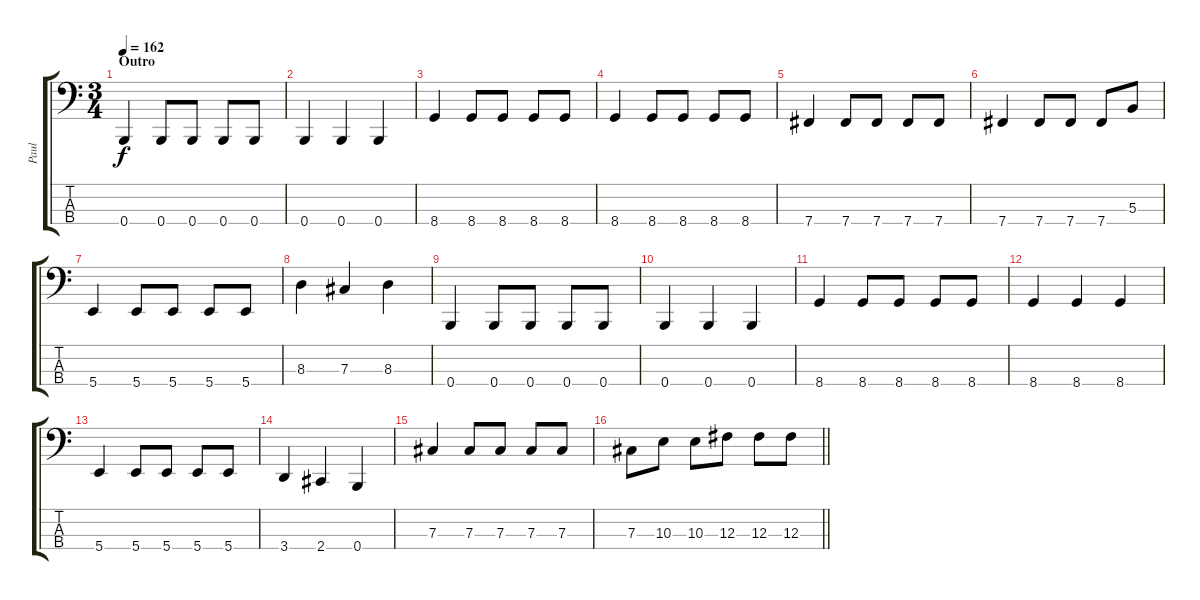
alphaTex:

\track ("Paul" "Paul") {instrument electricbasspick}
\staff {score tabs}
\tuning (E2 B1 Gb1 B0) {hide}
\ts (3 4)
\section ("" "Outro")
\tempo 162
\clef f4
\ks c
0.4.4{dy f} 0.4.8 0.4.8 0.4.8 0.4.8 |
0.4.4 0.4.4 0.4.4 |
8.4.4 8.4.8 8.4.8 8.4.8 8.4.8 |
8.4.4 8.4.8 8.4.8 8.4.8 8.4.8 |
7.4.4 7.4.8 7.4.8 7.4.8 7.4.8 |
7.4.4 7.4.8 7.4.8 7.4.8 5.3.8 |
5.4.4 5.4.8 5.4.8 5.4.8 5.4.8 |
8.3.4 7.3.4 8.3.4 |
0.4.4 0.4.8 0.4.8 0.4.8 0.4.8 |
0.4.4 0.4.4 0.4.4 |
8.4.4 8.4.8 8.4.8 8.4.8 8.4.8 |
8.4.4 8.4.4 8.4.4 |
5.4.4 5.4.8 5.4.8 5.4.8 5.4.8 |
3.4.4 2.4.4 0.4.4 |
7.3.4 7.3.8 7.3.8 7.3.8 7.3.8 |
\barLineRight lightlight
7.3.8 10.3.8 10.3.8 12.3.8 12.3.8 12.3.8
